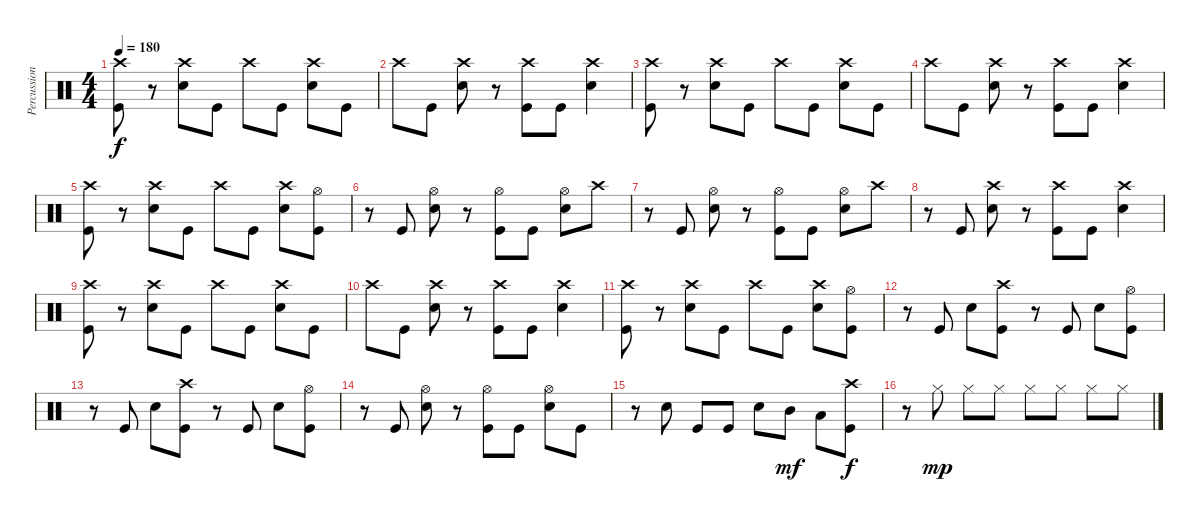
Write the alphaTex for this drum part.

\track ("Percussion" "Percussion") {instrument percussion}
\staff {score}
\articulation defaults
\ts (4 4)
\tempo 180
\clef neutral
\ks c
("Crash high (hit)" "Kick (hit)").8{dy f} r.8 ("Crash high (hit)" "Electric Snare (hit)").8 "Kick (hit)".8 "Crash high (hit)".8 "Kick (hit)".8 ("Crash high (hit)" "Electric Snare (hit)").8 "Kick (hit)".8 |
"Crash high (hit)".8 "Kick (hit)".8 ("Crash high (hit)" "Electric Snare (hit)").8 r.8 ("Crash high (hit)" "Kick (hit)").8 "Kick (hit)".8 ("Crash high (hit)" "Electric Snare (hit)").4 |
("Crash high (hit)" "Kick (hit)").8 r.8 ("Crash high (hit)" "Electric Snare (hit)").8 "Kick (hit)".8 "Crash high (hit)".8 "Kick (hit)".8 ("Crash high (hit)" "Electric Snare (hit)").8 "Kick (hit)".8 |
"Crash high (hit)".8 "Kick (hit)".8 ("Crash high (hit)" "Electric Snare (hit)").8 r.8 ("Crash high (hit)" "Kick (hit)").8 "Kick (hit)".8 ("Crash high (hit)" "Electric Snare (hit)").4 |
("Crash high (hit)" "Kick (hit)").8 r.8 ("Crash high (hit)" "Electric Snare (hit)").8 "Kick (hit)".8 "Crash high (hit)".8 "Kick (hit)".8 ("Crash high (hit)" "Electric Snare (hit)").8 ("Hi-Hat (open)" "Kick (hit)").8 |
r.8 "Kick (hit)".8 ("Hi-Hat (open)" "Electric Snare (hit)").8 r.8 ("Hi-Hat (open)" "Kick (hit)").8 "Kick (hit)".8 ("Hi-Hat (open)" "Electric Snare (hit)").8 "Crash high (hit)".8 |
r.8 "Kick (hit)".8 ("Hi-Hat (open)" "Electric Snare (hit)").8 r.8 ("Hi-Hat (open)" "Kick (hit)").8 "Kick (hit)".8 ("Hi-Hat (open)" "Electric Snare (hit)").8 "Crash high (hit)".8 |
r.8 "Kick (hit)".8 ("Crash high (hit)" "Electric Snare (hit)").8 r.8 ("Crash high (hit)" "Kick (hit)").8 "Kick (hit)".8 ("Crash high (hit)" "Electric Snare (hit)").4 |
("Crash high (hit)" "Kick (hit)").8 r.8 ("Crash high (hit)" "Electric Snare (hit)").8 "Kick (hit)".8 "Crash high (hit)".8 "Kick (hit)".8 ("Crash high (hit)" "Electric Snare (hit)").8 "Kick (hit)".8 |
"Crash high (hit)".8 "Kick (hit)".8 ("Crash high (hit)" "Electric Snare (hit)").8 r.8 ("Crash high (hit)" "Kick (hit)").8 "Kick (hit)".8 ("Crash high (hit)" "Electric Snare (hit)").4 |
("Crash high (hit)" "Kick (hit)").8 r.8 ("Crash high (hit)" "Electric Snare (hit)").8 "Kick (hit)".8 "Crash high (hit)".8 "Kick (hit)".8 ("Crash high (hit)" "Electric Snare (hit)").8 ("Hi-Hat (open)" "Kick (hit)").8 |
r.8 "Kick (hit)".8 "Electric Snare (hit)".8 ("Crash high (hit)" "Kick (hit)").8 r.8 "Kick (hit)".8 "Electric Snare (hit)".8 ("Hi-Hat (open)" "Kick (hit)").8 |
r.8 "Kick (hit)".8 "Electric Snare (hit)".8 ("Crash high (hit)" "Kick (hit)").8 r.8 "Kick (hit)".8 "Electric Snare (hit)".8 ("Hi-Hat (open)" "Kick (hit)").8 |
r.8 "Kick (hit)".8 ("Hi-Hat (open)" "Electric Snare (hit)").8 r.8 ("Hi-Hat (open)" "Kick (hit)").8 "Kick (hit)".8 ("Hi-Hat (open)" "Electric Snare (hit)").8 "Kick (hit)".8 |
r.8 "Electric Snare (hit)".8 "Kick (hit)".8 "Kick (hit)".8 "Electric Snare (hit)".8 "Mid Tom (hit)".8{dy mf} "Low Tom (hit)".8 ("Crash high (hit)" "Kick (hit)").8{dy f} |
r.8 "Hi-Hat (closed)".8{dy mp} "Hi-Hat (closed)".8 "Hi-Hat (closed)".8 "Hi-Hat (closed)".8 "Hi-Hat (closed)".8 "Hi-Hat (closed)".8 "Hi-Hat (closed)".8
